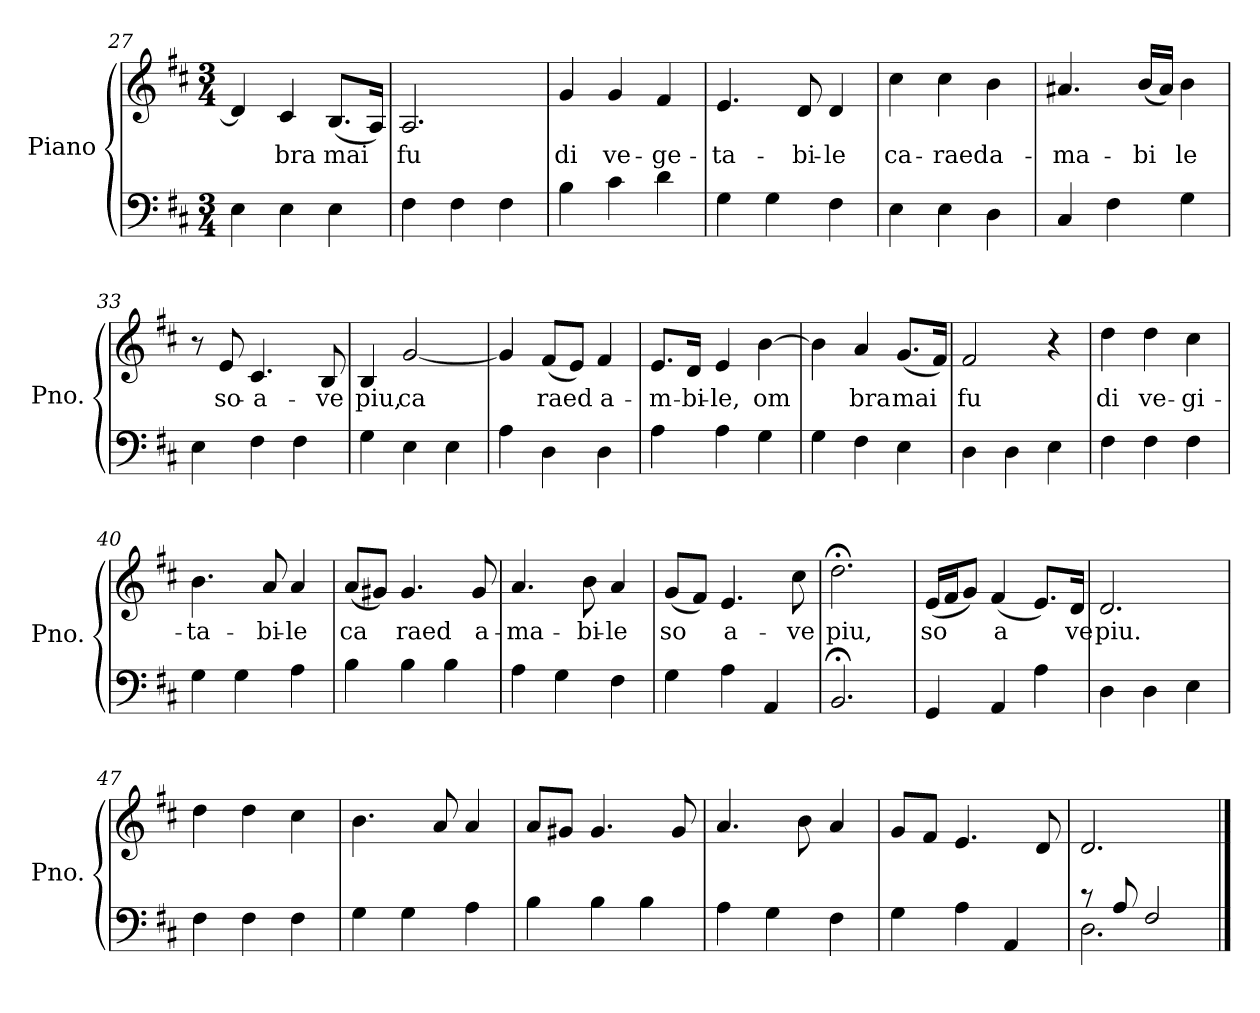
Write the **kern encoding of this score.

**kern	**kern	**text
*part1	*part1	*part1
*staff2	*staff1	*staff1
*I"Piano	*	*
*I'Pno.	*	*
*clefF4	*clefG2	*
*k[f#c#]	*k[f#c#]	*
*M3/4	*M3/4	*
=27	=27	=27
4E\	4d/]	.
!	!	!LO:LY:b
4E\	4c#/	bra
!	!	!LO:LY:b
4E\	(<8.B/L	mai
.	16A/Jk)	.
=28	=28	=28
!	!	!LO:LY:b
4F#\	2.A/	fu
4F#\	.	.
4F#\	.	.
=29	=29	=29
!	!	!LO:LY:b
4B\	4g/	di
!	!	!LO:LY:b
4c#\	4g/	ve-
!	!	!LO:LY:b
4d\	4f#/	-ge-
=30	=30	=30
!	!	!LO:LY:b
4G\	4.e/	-ta-
4G\	.	.
!	!	!LO:LY:b
.	8d/	-bi-
!	!	!LO:LY:b
4F#\	4d/	-le
=31	=31	=31
!	!	!LO:LY:b
4E\	4cc#\	ca-
!	!	!LO:LY:b
4E\	4cc#\	-raed
!	!	!LO:LY:b
4D\	4b\	a-
=32	=32	=32
!	!	!LO:LY:b
4C#/	4.a#X/	-ma-
4F#\	.	.
!	!	!LO:LY:b
.	(<16b/LL	-bi
.	16a#/JJ)	.
!	!	!LO:LY:b
4G\	4b\	le
=33	=33	=33
4E\	8r	.
!	!	!LO:LY:b
.	8e/	so-
!	!	!LO:LY:b
4F#\	4.c#/	-a-
4F#\	.	.
!	!	!LO:LY:b
.	8B/	-ve
=34	=34	=34
!	!	!LO:LY:b
4G\	4B/	piu,
!	!	!LO:LY:b
4E\	[2g/	ca
4E\	.	.
!!LO:LB:g=z
=35	=35	=35
4A\	4g/]	.
!	!	!LO:LY:b
4D\	(<8f#/L	raed
.	8e/J)	.
!	!	!LO:LY:b
4D\	4f#/	a-
=36	=36	=36
!	!	!LO:LY:b
4A\	8.e/L	-m-
!	!	!LO:LY:b
.	16d/Jk	-bi-
!	!	!LO:LY:b
4A\	4e/	-le,
!	!	!LO:LY:b
4G\	[4b\	om
=37	=37	=37
4G\	4b\]	.
!	!	!LO:LY:b
4F#\	4a/	bra
!	!	!LO:LY:b
4E\	(<8.g/L	mai
.	16f#/Jk)	.
=38	=38	=38
!	!	!LO:LY:b
4D\	2f#/	fu
4D\	.	.
4E\	4r	.
=39	=39	=39
!	!	!LO:LY:b
4F#\	4dd\	di
!	!	!LO:LY:b
4F#\	4dd\	ve-
!	!	!LO:LY:b
4F#\	4cc#\	-gi-
=40	=40	=40
!	!	!LO:LY:b
4G\	4.b\	-ta-
4G\	.	.
!	!	!LO:LY:b
.	8a/	-bi-
!	!	!LO:LY:b
4A\	4a/	-le
=41	=41	=41
!	!	!LO:LY:b
4B\	(<8a/L	ca
.	8g#X/J)	.
!	!	!LO:LY:b
4B\	4.g#/	raed
4B\	.	.
!	!	!LO:LY:b
.	8g#/	a-
=42	=42	=42
!	!	!LO:LY:b
4A\	4.a/	-ma-
4G\	.	.
!	!	!LO:LY:b
.	8b\	-bi-
!	!	!LO:LY:b
4F#\	4a/	-le
!!LO:LB:g=z
=43	=43	=43
!	!	!LO:LY:b
4G\	(<8g/L	so
.	8f#/J)	.
!	!	!LO:LY:b
4A\	4.e/	a-
4AA/	.	.
!	!	!LO:LY:b
.	8cc#\	-ve
=44	=44	=44
!	!	!LO:LY:b
2.BB;</	2.dd;<\	piu,
=45	=45	=45
!	!	!LO:LY:b
4GG/	(<16e/LL	so
.	16f#/J	.
.	8g/J)	.
!	!	!LO:LY:b
4AA/	(<4f#/	a
4A\	8.e/L)	.
!	!	!LO:LY:b
.	16d/Jk	ve
=46	=46	=46
!	!	!LO:LY:b
4D\	2.d/	piu.
4D\	.	.
4E\	.	.
=47	=47	=47
4F#\	4dd\	.
4F#\	4dd\	.
4F#\	4cc#\	.
=48	=48	=48
4G\	4.b\	.
4G\	.	.
.	8a/	.
4A\	4a/	.
=49	=49	=49
4B\	8a/L	.
.	8g#X/J	.
4B\	4.g#/	.
4B\	.	.
.	8g#/	.
=50	=50	=50
4A\	4.a/	.
4G\	.	.
.	8b\	.
4F#\	4a/	.
!!LO:PB:g=z
=51	=51	=51
4G\	8g/L	.
.	8f#/J	.
4A\	4.e/	.
4AA/	.	.
.	8d/	.
=52	=52	=52
*^	*	*
8r	2.D\	2.d/	.
8A/	.	.	.
2F#/	.	.	.
*v	*v	*	*
==	==	==
*-	*-	*-
